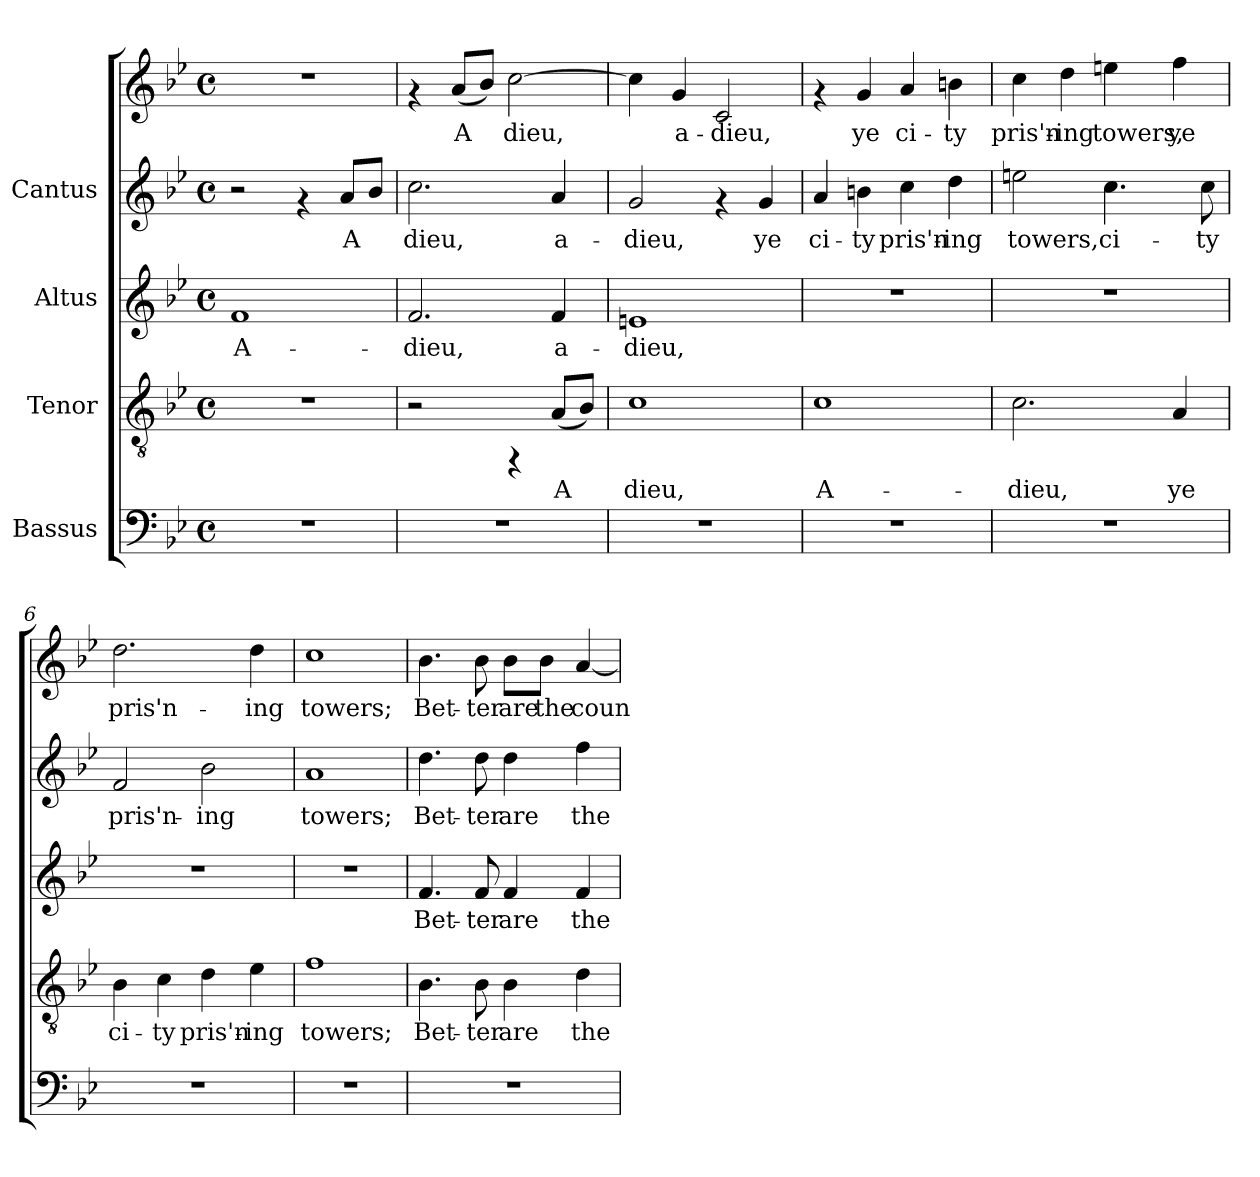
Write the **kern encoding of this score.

**kern	**kern	**text	**kern	**text	**kern	**text	**kern	**text
*part4	*part3	*part3	*part2	*part2	*part1	*part1	*part1	*part1
*staff5	*staff4	*staff4	*staff3	*staff3	*staff2	*staff2	*staff1	*staff1
*I"Bassus	*I"Tenor	*	*I"Altus	*	*I"Cantus	*	*	*
!!LO:PB:g=z
*stria5	*stria5	*	*stria5	*	*stria5	*	*stria5	*
*clefF4	*clefGv2	*	*clefG2	*	*clefG2	*	*clefG2	*
*k[b-e-]	*k[b-e-]	*	*k[b-e-]	*	*k[b-e-]	*	*k[b-e-]	*
*B-:	*B-:	*	*B-:	*	*B-:	*	*B-:	*
*M4/4	*M4/4	*	*M4/4	*	*M4/4	*	*M4/4	*
*met(c)	*met(c)	*	*met(c)	*	*met(c)	*	*met(c)	*
*MM132	*MM132	*	*MM132	*	*MM132	*	*MM132	*
=1	=1	=1	=1	=1	=1	=1	=1	=1
!	!	!	!	!LO:LY:b:cj	!	!	!	!
1r	1r	.	1f	A-	2r	.	1r	.
.	.	.	.	.	4rf	.	.	.
!	!	!	!	!	!	!LO:LY:b:cj	!	!
.	.	.	.	.	8a/L	A-	.	.
!	!	!	!	!	!	!LO:LY:b:cj	!	!
.	.	.	.	.	8b-/J	--	.	.
=2	=2	=2	=2	=2	=2	=2	=2	=2
!	!	!	!	!LO:LY:b:cj	!	!LO:LY:b:cj	!	!
1r	2r	.	2.f/	-dieu,	2.cc\	dieu,	4rf	.
!	!	!	!	!	!	!	!	!LO:LY:b:cj
.	.	.	.	.	.	.	(<8a/L	-A-
!	!	!	!	!	!	!	!	!LO:LY:b:cj
.	.	.	.	.	.	.	8b-/J)	-
!	!	!	!	!	!	!	!	!LO:LY:b:cj
.	4rFF	.	.	.	.	.	[>2cc\	dieu,
!	!	!LO:LY:b:cj	!	!LO:LY:b:cj	!	!LO:LY:b:cj	!	!
.	(<8A/L	A-	4f/	a-	4a/	a-	.	.
!	!	!LO:LY:b:cj	!	!	!	!	!	!
.	8B-/J)	--	.	.	.	.	.	.
=3	=3	=3	=3	=3	=3	=3	=3	=3
!	!	!LO:LY:b:cj	!	!LO:LY:b:cj	!	!LO:LY:b:cj	!	!LO:LY:b:cj
1r	1c	-dieu,	1en	-dieu,	2g/	dieu,	4cc\]	-
!	!	!	!	!	!	!	!	!LO:LY:b:cj
.	.	.	.	.	.	.	4g/	a-
!	!	!	!	!	!	!	!	!LO:LY:b:cj
.	.	.	.	.	4rf	.	2c/	-dieu,
!	!	!	!	!	!	!LO:LY:b:cj	!	!
.	.	.	.	.	4g/	ye	.	.
=4	=4	=4	=4	=4	=4	=4	=4	=4
!	!	!LO:LY:b:cj	!	!	!	!LO:LY:b:cj	!	!
1r	1c	A-	1r	.	4a/	ci-	4rf	.
!	!	!	!	!	!	!LO:LY:b:cj	!	!LO:LY:b:cj
.	.	.	.	.	4bn\	-ty	4g/	ye
!	!	!	!	!	!	!LO:LY:b:cj	!	!LO:LY:b:cj
.	.	.	.	.	4cc\	pris'n-	4a/	ci-
!	!	!	!	!	!	!LO:LY:b:cj	!	!LO:LY:b:cj
.	.	.	.	.	4dd\	-ing	4bn\	-ty
!!LO:LB:g=z
=5	=5	=5	=5	=5	=5	=5	=5	=5
!	!	!LO:LY:b:cj	!	!	!	!LO:LY:b:cj	!	!LO:LY:b:cj
1r	2.c\	-dieu,	1r	.	2een\	towers,	4cc\	pris'n-
!	!	!	!	!	!	!	!	!LO:LY:b:cj
.	.	.	.	.	.	.	4dd\	-ing
!	!	!	!	!	!	!LO:LY:b:cj	!	!LO:LY:b:cj
.	.	.	.	.	4.cc\	ci-	4een\	towers,
!	!	!LO:LY:b:cj	!	!	!	!	!	!LO:LY:b:cj
.	4A/	ye	.	.	.	.	4ff\	ye
!	!	!	!	!	!	!LO:LY:b:cj	!	!
.	.	.	.	.	8cc\	-ty	.	.
=6	=6	=6	=6	=6	=6	=6	=6	=6
!	!	!LO:LY:b:cj	!	!	!	!LO:LY:b:cj	!	!LO:LY:b:cj
1r	4B-\	ci-	1r	.	2f/	pris'n-	2.dd\	pris'n-
!	!	!LO:LY:b:cj	!	!	!	!	!	!
.	4c\	-ty	.	.	.	.	.	.
!	!	!LO:LY:b:cj	!	!	!	!LO:LY:b:cj	!	!
.	4d\	pris'n-	.	.	2b-\	-ing	.	.
!	!	!LO:LY:b:cj	!	!	!	!	!	!LO:LY:b:cj
.	4e-\	-ing	.	.	.	.	4dd\	-ing
=7	=7	=7	=7	=7	=7	=7	=7	=7
!	!	!LO:LY:b:cj	!	!	!	!LO:LY:b:cj	!	!LO:LY:b:cj
1r	1f	towers;	1r	.	1a	towers;	1cc	towers;
=8	=8	=8	=8	=8	=8	=8	=8	=8
!	!	!LO:LY:b:cj	!	!LO:LY:b:cj	!	!LO:LY:b:cj	!	!LO:LY:b:cj
1r	4.B-\	Bet-	4.f/	Bet-	4.dd\	-Bet-	4.b-\	Bet-
!	!	!LO:LY:b:cj	!	!LO:LY:b:cj	!	!LO:LY:b:cj	!	!LO:LY:b:cj
.	8B-\	-ter	8f/	-ter	8dd\	-ter	8b-\	-ter
!	!	!LO:LY:b:cj	!	!LO:LY:b:cj	!	!LO:LY:b:cj	!	!LO:LY:b:cj
.	4B-\	are	4f/	are	4dd\	are	8b-\L	are
!	!	!	!	!	!	!	!	!LO:LY:b:cj
.	.	.	.	.	.	.	8b-\J	the
!	!	!LO:LY:b:cj	!	!LO:LY:b:cj	!	!LO:LY:b:cj	!	!LO:LY:b:cj
.	4d\	the	4f/	the	4ff\	the	[<4a/	coun-
=	=	=	=	=	=	=	=	=
*-	*-	*-	*-	*-	*-	*-	*-	*-
